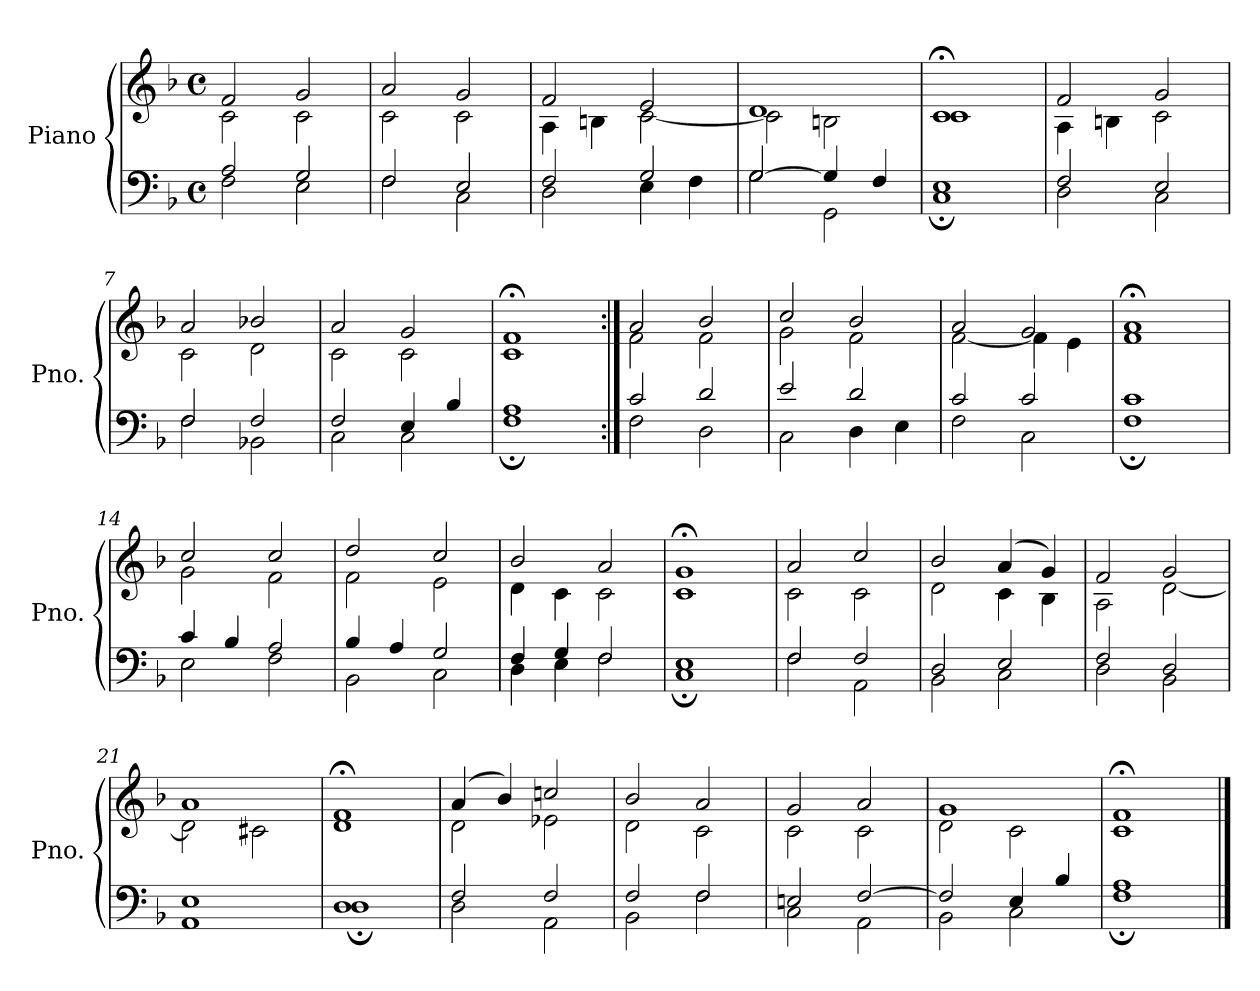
**kern	**kern
*part1	*part1
*staff2	*staff1
*I"Piano	*
*I'Pno.	*
*clefF4	*clefG2
*k[b-]	*k[b-]
*M4/4	*M4/4
*met(c)	*met(c)
=1	=1
*^	*^
2A/	2F\	2f/	2c\
2G/	2E\	2g/	2c\
=2	=2	=2	=2
2F/	2F\	2a/	2c\
2E/	2C\	2g/	2c\
=3	=3	=3	=3
2F/	2D\	2f/	4A\
.	.	.	4Bn\
2G/	4E\	2e/	[2c\
.	4F\	.	.
=4	=4	=4	=4
[2G/	2G\	1d	2c\]
4G/]	2GG\	.	2Bn\
4F/	.	.	.
=5	=5	=5	=5
1E	1C;	1c;<	1c
=6	=6	=6	=6
2F/	2D\	2f/	4A\
.	.	.	4Bn\
2E/	2C\	2g/	2c\
=7	=7	=7	=7
2F/	2F\	2a/	2c\
2F/	2BB-X\	2b-X/	2d\
=8	=8	=8	=8
2F/	2C\	2a/	2c\
4E/	2C\	2g/	2c\
4B-/	.	.	.
=9	=9	=9	=9
1A	1F;	1f;<	1c
!!LO:LB:g=z	!!
=10:|!	=10:|!	=10:|!	=10:|!
2c/	2F\	2a/	2f\
2d/	2D\	2b-/	2f\
=11	=11	=11	=11
2e/	2C\	2cc/	2g\
2d/	4D\	2b-/	2f\
.	4E\	.	.
=12	=12	=12	=12
2c/	2F\	2a/	[2f\
2c/	2C\	2g/	4f\]
.	.	.	4e\
=13	=13	=13	=13
1c	1F;	1a;<	1f
=14	=14	=14	=14
4c/	2E\	2cc/	2g\
4B-/	.	.	.
2A/	2F\	2cc/	2f\
=15	=15	=15	=15
4B-/	2BB-\	2dd/	2f\
4A/	.	.	.
2G/	2C\	2cc/	2e\
=16	=16	=16	=16
4F/	4D\	2b-/	4d\
4G/	4E\	.	4c\
2F/	2F\	2a/	2c\
=17	=17	=17	=17
1E	1C;	1g;<	1c
=18	=18	=18	=18
2F/	2F\	2a/	2c\
2F/	2AA\	2cc/	2c\
!!LO:LB:g=z	!!
=19	=19	=19	=19
2D/	2BB-\	2b-/	2d\
2E/	2C\	(4a/	4c\
.	.	4g/)	4B-\
=20	=20	=20	=20
2F/	2D\	2f/	2A\
2D/	2BB-\	2g/	[2d\
=21	=21	=21	=21
1E	1AA	1a	2d\]
.	.	.	2c#X\
=22	=22	=22	=22
1D	1D;	1f;<	1d
=23	=23	=23	=23
2F/	2D\	(4a/	2d\
.	.	4b-/)	.
2F/	2AA\	2ccn/	2e-X\
=24	=24	=24	=24
2F/	2BB-\	2b-/	2d\
2F/	2F\	2a/	2c\
=25	=25	=25	=25
2En/	2C\	2g/	2c\
[2F/	2AA\	2a/	2c\
=26	=26	=26	=26
2F/]	2BB-\	1g	2d\
4E/	2C\	.	2c\
4B-/	.	.	.
=27	=27	=27	=27
1A	1F;	1f;<	1c
*v	*v	*	*
*	*v	*v
==	==
*-	*-
